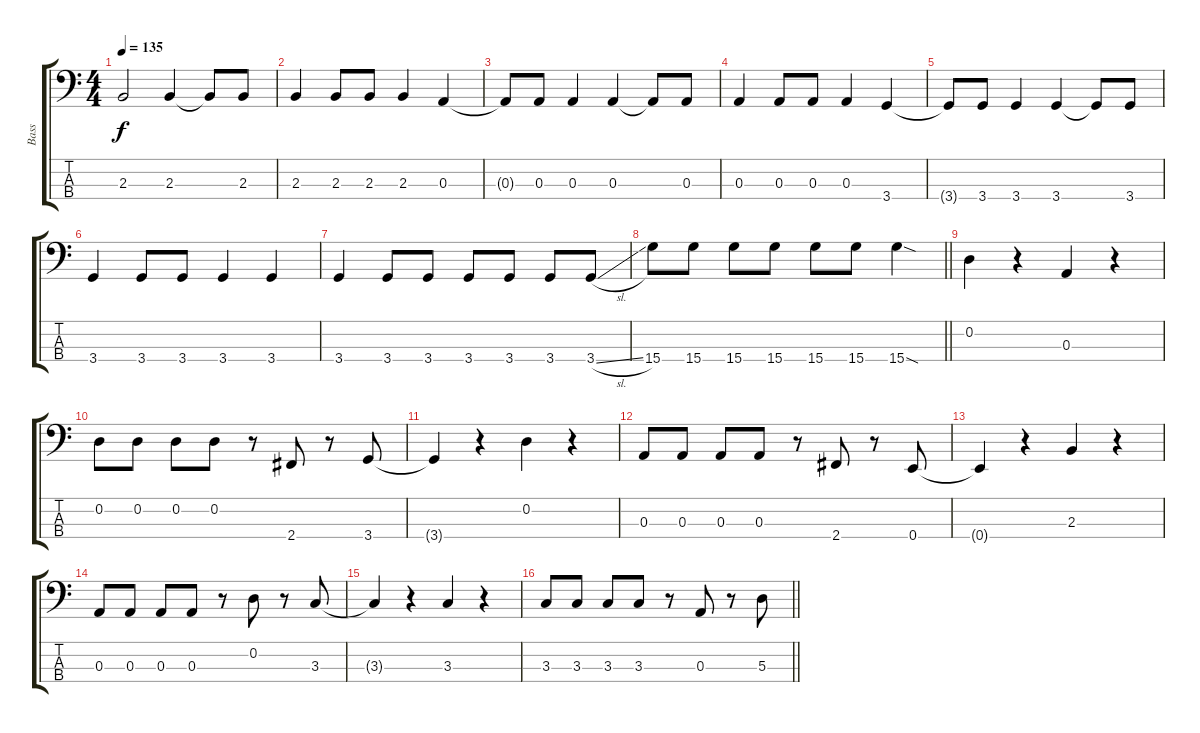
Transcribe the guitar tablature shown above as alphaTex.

\track ("Bass" "Bass") {instrument electricbasspick}
\staff {score tabs}
\tuning (G2 D2 A1 E1) {hide}
\ts (4 4)
\tempo 135
\clef f4
\ks c
2.3.2{dy f} 2.3.4 2.3{t}.8 2.3.8 |
2.3.4 2.3.8 2.3.8 2.3.4 0.3.4 |
0.3{t}.8 0.3.8 0.3.4 0.3.4 0.3{t}.8 0.3.8 |
0.3.4 0.3.8 0.3.8 0.3.4 3.4.4 |
3.4{t}.8 3.4.8 3.4.4 3.4.4 3.4{t}.8 3.4.8 |
3.4.4 3.4.8 3.4.8 3.4.4 3.4.4 |
3.4.4 3.4.8 3.4.8 3.4.8 3.4.8 3.4.8 3.4{sl}.8 |
\barLineRight lightlight
15.4.8 15.4.8 15.4.8 15.4.8 15.4.8 15.4.8 15.4{sod}.4 |
0.2.4 r.4 0.3.4 r.4 |
0.2.8 0.2.8 0.2.8 0.2.8 r.8 2.4.8 r.8 3.4.8 |
3.4{t}.4 r.4 0.2.4 r.4 |
0.3.8 0.3.8 0.3.8 0.3.8 r.8 2.4.8 r.8 0.4.8 |
0.4{t}.4 r.4 2.3.4 r.4 |
0.3.8 0.3.8 0.3.8 0.3.8 r.8 0.2.8 r.8 3.3.8 |
3.3{t}.4 r.4 3.3.4 r.4 |
\barLineRight lightlight
3.3.8 3.3.8 3.3.8 3.3.8 r.8 0.3.8 r.8 5.3.8
